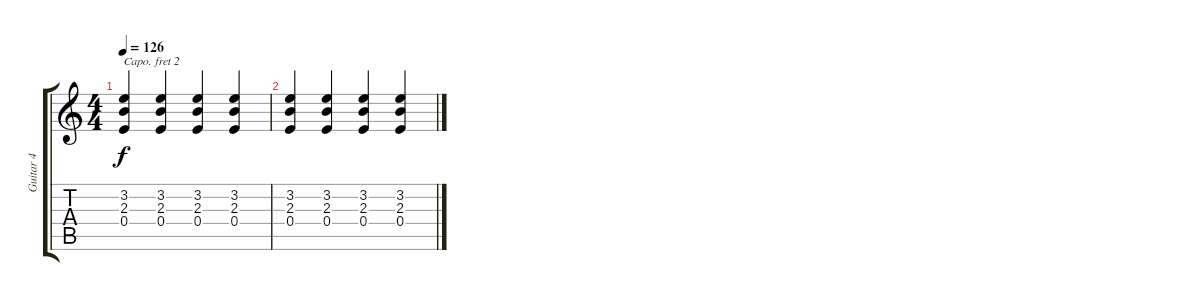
\track ("Guitar 4" "Guitar 4") {instrument distortionguitar}
\staff {score tabs}
\capo 2
\tuning (E4 B3 G3 D3 A2 E2) {hide}
\ts (4 4)
\tempo 126
\clef g2
\ks c
(3.2 2.3 0.4).4{dy f} (3.2 2.3 0.4).4 (3.2 2.3 0.4).4 (3.2 2.3 0.4).4 |
(3.2 2.3 0.4).4 (3.2 2.3 0.4).4 (3.2 2.3 0.4).4 (3.2 2.3 0.4).4
